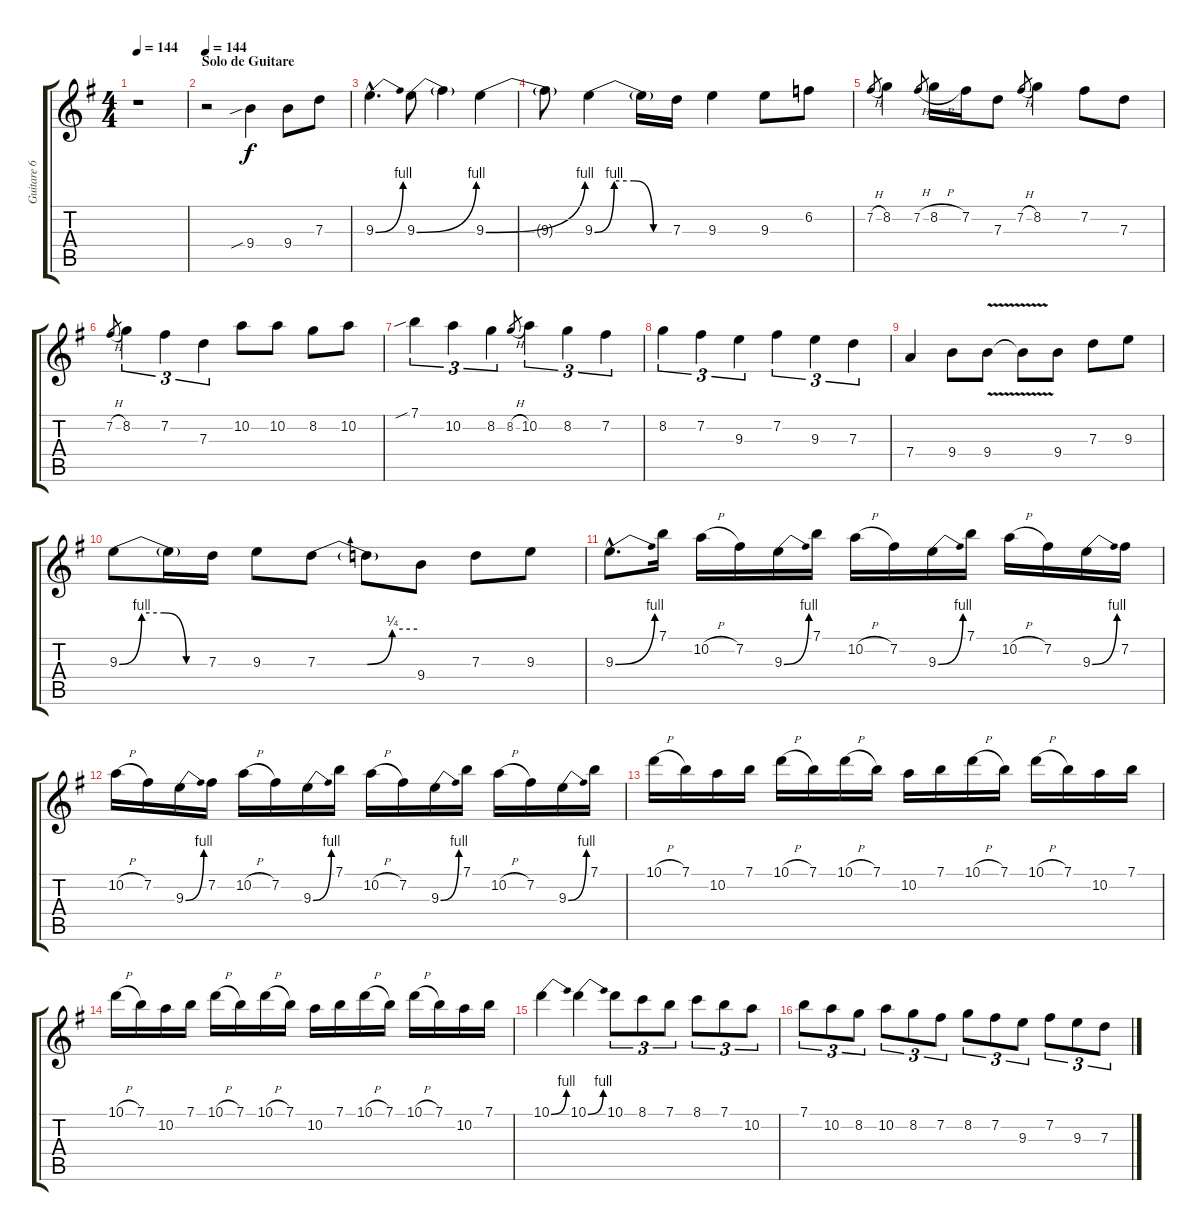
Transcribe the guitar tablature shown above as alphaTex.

\track ("Guitare 6 " "Guitare 6 ") {instrument distortionguitar}
\staff {score tabs}
\tuning (E4 B3 G3 D3 A2 E2) {hide}
\ts (4 4)
\tempo 144
\clef g2
\ks g
r.1{dy f} |
\section ("" "Solo de Guitare")
\tempo 144
r.2 9.4{sib}.4 9.4.8 7.3.8 |
9.3{be (bend 0 0 60 4) hac}.4{d} 9.3{be (bend 0 0 60 4)}.8 9.3{t}.4 9.3{be (bend 0 0 60 4)}.4 |
9.3{t}.8 9.3{be (custom 0 0 15 4 30 4 45 0 60 0)}.4 9.3{t}.16 7.3.16 9.3.4 9.3.8 6.2.8 |
7.2{h}.8{gr} 8.2.4 7.2{h}.8{gr} 8.2{h}.16 7.2.16 7.3.8 7.2{h}.8{gr} 8.2.4 7.2.8 7.3.8 |
7.2{h}.8{gr} 8.2.4{tu (3 2)} 7.2.4{tu (3 2)} 7.3.4{tu (3 2)} 10.2.8 10.2.8 8.2.8 10.2.8 |
7.1{sib}.4{tu (3 2)} 10.2.4{tu (3 2)} 8.2.4{tu (3 2)} 8.2{h}.8{gr} 10.2.4{tu (3 2)} 8.2.4{tu (3 2)} 7.2.4{tu (3 2)} |
8.2.4{tu (3 2)} 7.2.4{tu (3 2)} 9.3.4{tu (3 2)} 7.2.4{tu (3 2)} 9.3.4{tu (3 2)} 7.3.4{tu (3 2)} |
7.4.4 9.4.8 9.4{v}.8 9.4{t}.8 9.4.8 7.3.8 9.3.8 |
9.3{be (custom 0 0 15 4 30 4 45 0 60 0)}.8 9.3{t}.16 7.3.16 9.3.8 7.3{be (custom 0 0 30 0 45 1 60 1)}.8 7.3{t}.8 9.4.8 7.3.8 9.3.8 |
9.3{be (bend 0 0 60 4) hac}.8{d} 7.1.16 10.2{h}.16 7.2.16 9.3{be (bend 0 0 60 4)}.16 7.1.16 10.2{h}.16 7.2.16 9.3{be (bend 0 0 60 4)}.16 7.1.16 10.2{h}.16 7.2.16 9.3{be (bend 0 0 60 4)}.16 7.2.16 |
10.2{h}.16 7.2.16 9.3{be (bend 0 0 60 4)}.16 7.2.16 10.2{h}.16 7.2.16 9.3{be (bend 0 0 60 4)}.16 7.1.16 10.2{h}.16 7.2.16 9.3{be (bend 0 0 60 4)}.16 7.1.16 10.2{h}.16 7.2.16 9.3{be (bend 0 0 60 4)}.16 7.1.16 |
10.1{h}.16 7.1.16 10.2.16 7.1.16 10.1{h}.16 7.1.16 10.1{h}.16 7.1.16 10.2.16 7.1.16 10.1{h}.16 7.1.16 10.1{h}.16 7.1.16 10.2.16 7.1.16 |
10.1{h}.16 7.1.16 10.2.16 7.1.16 10.1{h}.16 7.1.16 10.1{h}.16 7.1.16 10.2.16 7.1.16 10.1{h}.16 7.1.16 10.1{h}.16 7.1.16 10.2.16 7.1.16 |
10.1{be (bend 0 0 60 4)}.4 10.1{be (bend 0 0 60 4)}.4 10.1.8{tu (3 2)} 8.1.8{tu (3 2)} 7.1.8{tu (3 2)} 8.1.8{tu (3 2)} 7.1.8{tu (3 2)} 10.2.8{tu (3 2)} |
7.1.8{tu (3 2)} 10.2.8{tu (3 2)} 8.2.8{tu (3 2)} 10.2.8{tu (3 2)} 8.2.8{tu (3 2)} 7.2.8{tu (3 2)} 8.2.8{tu (3 2)} 7.2.8{tu (3 2)} 9.3.8{tu (3 2)} 7.2.8{tu (3 2)} 9.3.8{tu (3 2)} 7.3.8{tu (3 2)}
